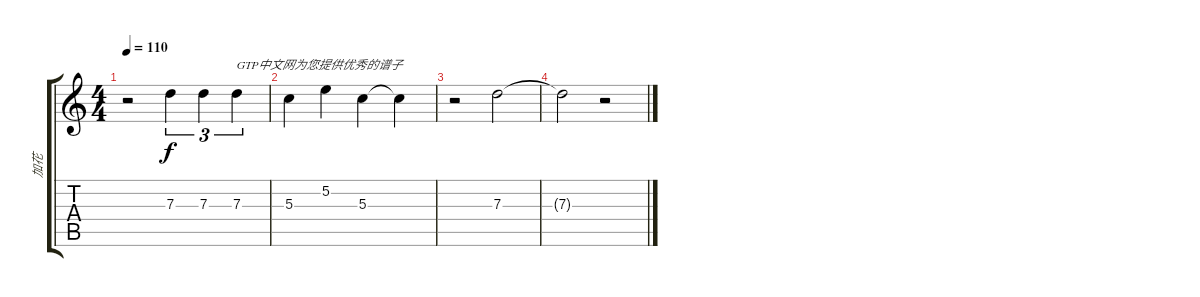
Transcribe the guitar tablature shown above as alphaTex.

\track ("加花" "加花") {instrument electricguitarjazz}
\staff {score tabs}
\tuning (E4 B3 G3 D3 A2 E2) {hide}
\ts (4 4)
\tempo 110
\clef g2
\ks c
r.2{dy f} 7.3.4{tu (3 2)} 7.3.4{tu (3 2)} 7.3.4{tu (3 2) txt "GTP中文网为您提供优秀的谱子"} |
5.3.4 5.2.4 5.3.4 5.3{t}.4 |
r.2 7.3.2 |
7.3{t}.2 r.2
